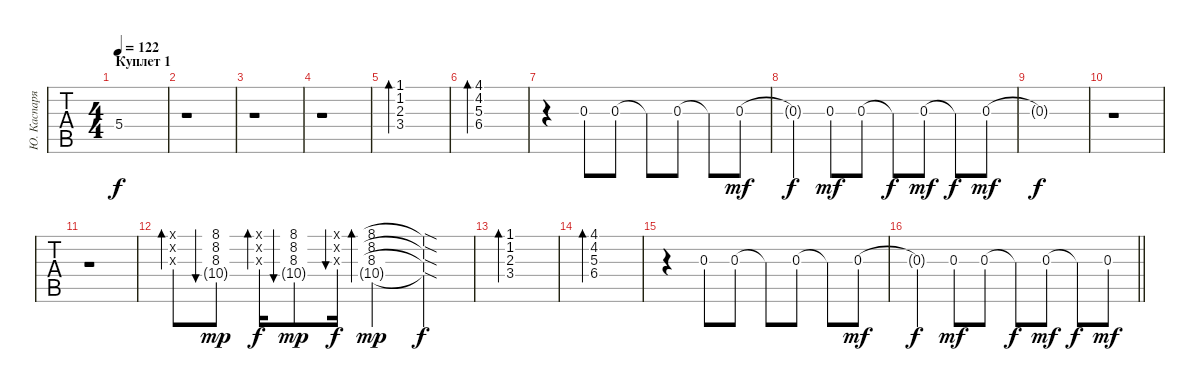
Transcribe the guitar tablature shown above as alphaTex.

\track ("Ю. Каспарян" "Ю. Каспаря") {instrument electricguitarclean}
\staff {tabs}
\tuning (E4 B3 G3 D3 A2 E2) {hide}
\ts (4 4)
\section ("" "Куплет 1")
\tempo 122
\clef g2
\ks c
5.4{t}.1{dy f} |
r.1 |
r.1 |
r.1 |
(1.1 1.2 2.3 3.4).1{bd 120} |
(4.1 4.2 5.3 6.4).1{bd 120} |
r.4 0.3.8 0.3.8 0.3{t}.8 0.3.8 0.3{t}.8 0.3.8{dy mf} |
0.3{t}.4{dy f} 0.3.8{dy mf} 0.3.8 0.3{t}.8{dy f} 0.3.8{dy mf} 0.3{t}.8{dy f} 0.3.8{dy mf} |
0.3{t}.1{dy f} |
r.1 |
r.1 |
(8.1{x} 8.2{x} 8.3{x}).8{bd 30} (8.1 8.2 8.3 10.4{g}).8{bu 30 dy mp} (8.1{x} 8.2{x} 8.3{x}).16{bd 30 dy f} (8.1 8.2 8.3 10.4{g}).8{bu 30 dy mp} (8.1{x} 8.2{x} 8.3{x}).16{bu 30 dy f} (8.1 8.2 8.3 10.4{g}).4{bd 30 dy mp} (8.1{sod t} 8.2{sod t} 8.3{sod t} 10.4{sod t}).4{dy f} |
(1.1 1.2 2.3 3.4).1{bd 120} |
(4.1 4.2 5.3 6.4).1{bd 120} |
r.4 0.3.8 0.3.8 0.3{t}.8 0.3.8 0.3{t}.8 0.3.8{dy mf} |
\barLineRight lightlight
0.3{t}.4{dy f} 0.3.8{dy mf} 0.3.8 0.3{t}.8{dy f} 0.3.8{dy mf} 0.3{t}.8{dy f} 0.3.8{dy mf}
